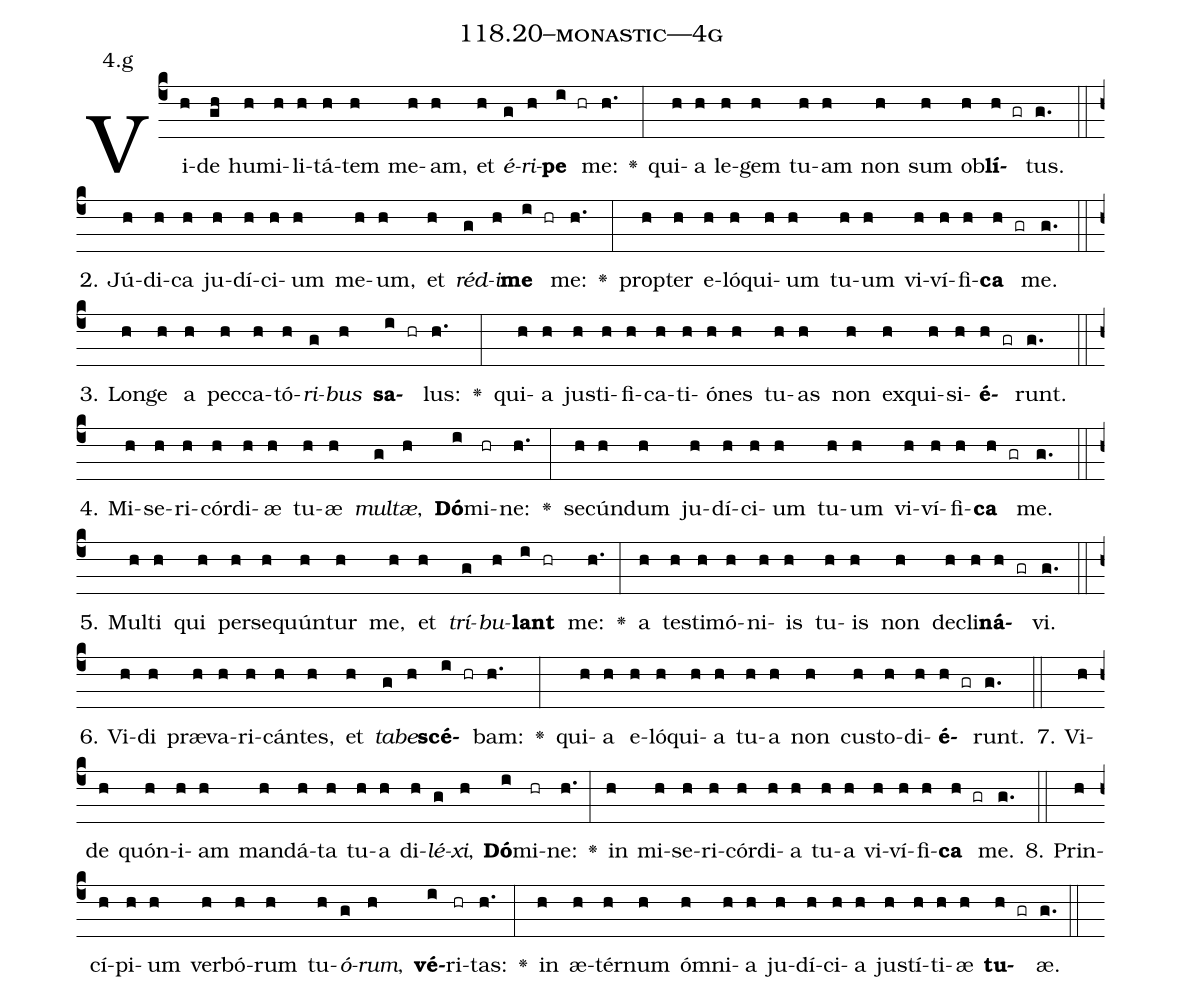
name: 118.20--monastic---4g;
annotation: 4.g;
%%
(c4)Vi(h)de(gh) hu(h)mi(h)li(h)tá(h)tem(h) me(h)am,(h) et(h) <i>é</i>(g)<i>ri</i>(h)<b>pe</b>(i hr) me:(h.) <v>\greheightstar</v>(:) qui(h)a(h) le(h)gem(h) tu(h)am(h) non(h) sum(h) ob(h)<b>lí</b>(h gr)tus.(g.) (::)
2. Jú(h)di(h)ca(h) ju(h)dí(h)ci(h)um(h) me(h)um,(h) et(h) <i>réd</i>(g)<i>i</i>(h)<b>me</b>(i hr) me:(h.) <v>\greheightstar</v>(:) prop(h)ter(h) e(h)ló(h)qui(h)um(h) tu(h)um(h) vi(h)ví(h)fi(h)<b>ca</b>(h gr) me.(g.) (::)
3. Lon(h)ge(h) a(h) pec(h)ca(h)tó(h)<i>ri</i>(g)<i>bus</i>(h) <b>sa</b>(i hr)lus:(h.) <v>\greheightstar</v>(:) qui(h)a(h) jus(h)ti(h)fi(h)ca(h)ti(h)ó(h)nes(h) tu(h)as(h) non(h) ex(h)qui(h)si(h)<b>é</b>(h gr)runt.(g.) (::)
4. Mi(h)se(h)ri(h)cór(h)di(h)æ(h) tu(h)æ(h) <i>mul</i>(g)<i>tæ</i>,(h) <b>Dó</b>(i)mi(hr)ne:(h.) <v>\greheightstar</v>(:) se(h)cún(h)dum(h) ju(h)dí(h)ci(h)um(h) tu(h)um(h) vi(h)ví(h)fi(h)<b>ca</b>(h gr) me.(g.) (::)
5. Mul(h)ti(h) qui(h) per(h)se(h)quún(h)tur(h) me,(h) et(h) <i>trí</i>(g)<i>bu</i>(h)<b>lant</b>(i hr) me:(h.) <v>\greheightstar</v>(:) a(h) tes(h)ti(h)mó(h)ni(h)is(h) tu(h)is(h) non(h) de(h)cli(h)<b>ná</b>(h gr)vi.(g.) (::)
6. Vi(h)di(h) præ(h)va(h)ri(h)cán(h)tes,(h) et(h) <i>ta</i>(g)<i>be</i>(h)<b>scé</b>(i hr)bam:(h.) <v>\greheightstar</v>(:) qui(h)a(h) e(h)ló(h)qui(h)a(h) tu(h)a(h) non(h) cus(h)to(h)di(h)<b>é</b>(h gr)runt.(g.) (::)
7. Vi(h)de(h) quón(h)i(h)am(h) man(h)dá(h)ta(h) tu(h)a(h) di(h)<i>lé</i>(g)<i>xi</i>,(h) <b>Dó</b>(i)mi(hr)ne:(h.) <v>\greheightstar</v>(:) in(h) mi(h)se(h)ri(h)cór(h)di(h)a(h) tu(h)a(h) vi(h)ví(h)fi(h)<b>ca</b>(h gr) me.(g.) (::)
8. Prin(h)cí(h)pi(h)um(h) ver(h)bó(h)rum(h) tu(h)<i>ó</i>(g)<i>rum</i>,(h) <b>vé</b>(i)ri(hr)tas:(h.) <v>\greheightstar</v>(:) in(h) æ(h)tér(h)num(h) óm(h)ni(h)a(h) ju(h)dí(h)ci(h)a(h) jus(h)tí(h)ti(h)æ(h) <b>tu</b>(h gr)æ.(g.) (::)
